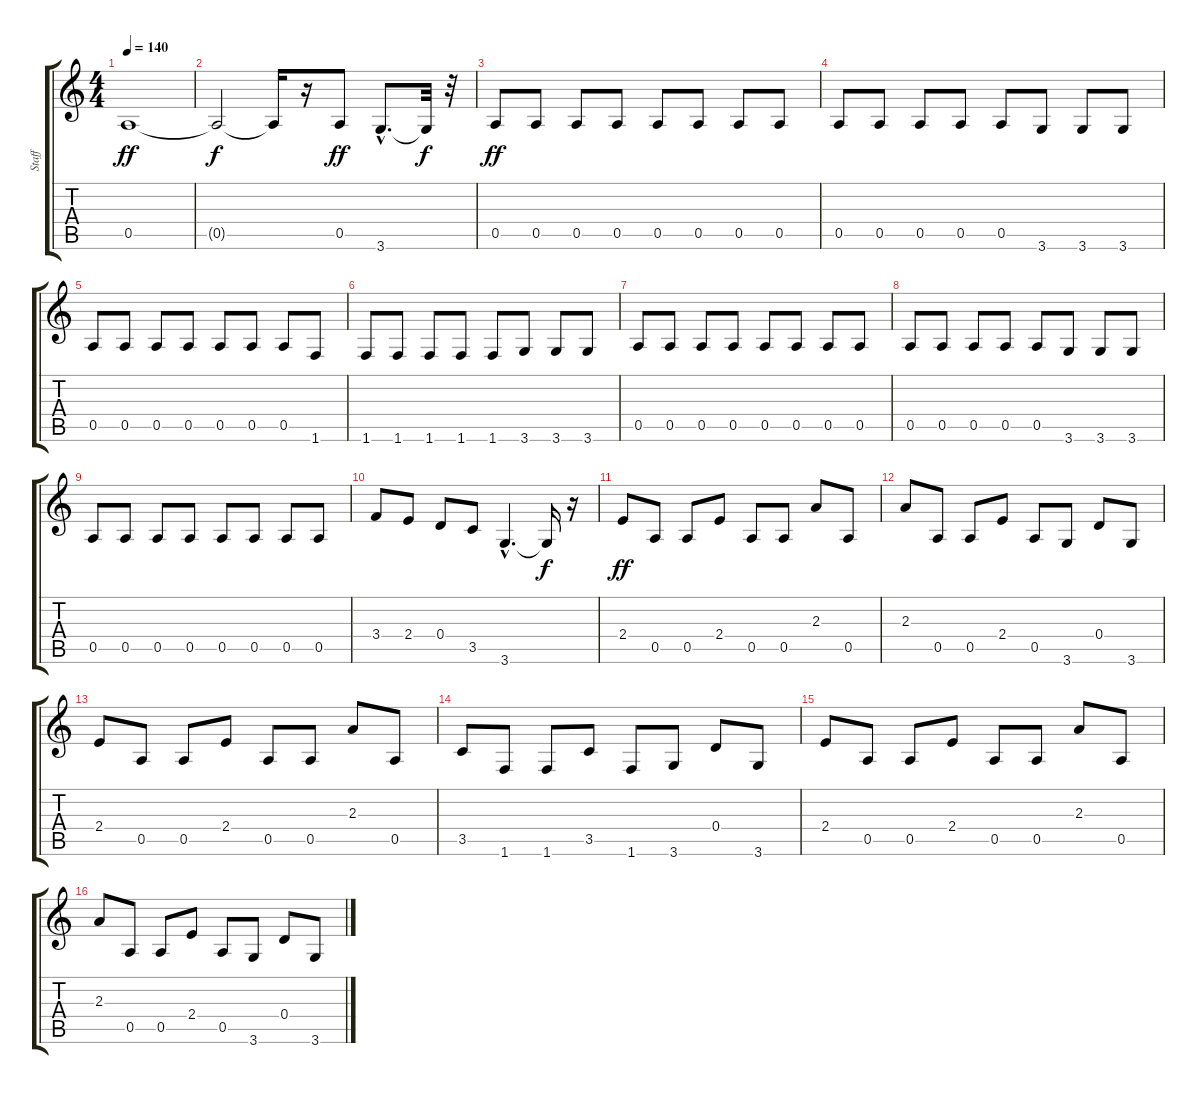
\track ("Staff" "Staff") {instrument overdrivenguitar}
\staff {score tabs}
\tuning (E4 B3 G3 D3 A2 E2) {hide}
\ts (4 4)
\tempo 140
\clef g2
\ks c
0.5.1{dy ff} |
0.5{t}.2{dy f} 0.5{t}.16 r.16 0.5.8{dy ff} 3.6{hac}.8{d} 3.6{t}.32{dy f} r.32 |
0.5.8{dy ff} 0.5.8 0.5.8 0.5.8 0.5.8 0.5.8 0.5.8 0.5.8 |
0.5.8 0.5.8 0.5.8 0.5.8 0.5.8 3.6.8 3.6.8 3.6.8 |
0.5.8 0.5.8 0.5.8 0.5.8 0.5.8 0.5.8 0.5.8 1.6.8 |
1.6.8 1.6.8 1.6.8 1.6.8 1.6.8 3.6.8 3.6.8 3.6.8 |
0.5.8 0.5.8 0.5.8 0.5.8 0.5.8 0.5.8 0.5.8 0.5.8 |
0.5.8 0.5.8 0.5.8 0.5.8 0.5.8 3.6.8 3.6.8 3.6.8 |
0.5.8 0.5.8 0.5.8 0.5.8 0.5.8 0.5.8 0.5.8 0.5.8 |
3.4.8 2.4.8 0.4.8 3.5.8 3.6{hac}.4{d} 3.6{t}.16{dy f} r.16 |
2.4.8{dy ff} 0.5.8 0.5.8 2.4.8 0.5.8 0.5.8 2.3.8 0.5.8 |
2.3.8 0.5.8 0.5.8 2.4.8 0.5.8 3.6.8 0.4.8 3.6.8 |
2.4.8 0.5.8 0.5.8 2.4.8 0.5.8 0.5.8 2.3.8 0.5.8 |
3.5.8 1.6.8 1.6.8 3.5.8 1.6.8 3.6.8 0.4.8 3.6.8 |
2.4.8 0.5.8 0.5.8 2.4.8 0.5.8 0.5.8 2.3.8 0.5.8 |
2.3.8 0.5.8 0.5.8 2.4.8 0.5.8 3.6.8 0.4.8 3.6.8
